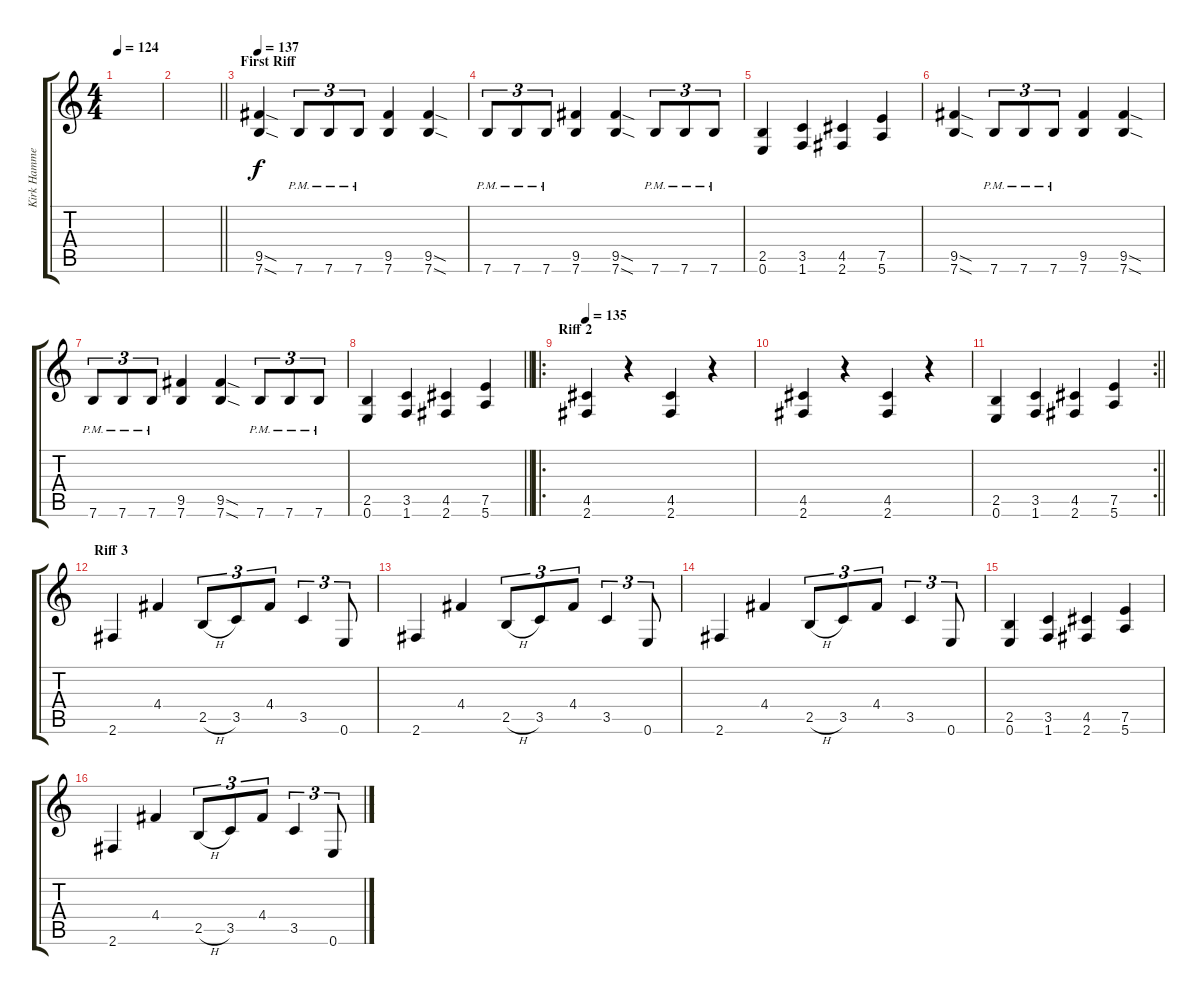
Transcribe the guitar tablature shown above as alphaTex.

\track ("Kirk Hammett Riff" "Kirk Hamme") {instrument distortionguitar}
\staff {score tabs}
\tuning (E4 B3 G3 D3 A2 E2) {hide}
\ts (4 4)
\tempo 124
\clef g2
\ks c
|
\barLineRight lightlight
|
\section ("" "First Riff")
\tempo 137
(9.5{sod} 7.6{sod}).4 7.6{pm}.8{tu (3 2)} 7.6{pm}.8{tu (3 2)} 7.6{pm}.8{tu (3 2)} (9.5 7.6).4 (9.5{sod} 7.6{sod}).4 |
7.6{pm}.8{tu (3 2)} 7.6{pm}.8{tu (3 2)} 7.6{pm}.8{tu (3 2)} (9.5 7.6).4 (9.5{sod} 7.6{sod}).4 7.6{pm}.8{tu (3 2)} 7.6{pm}.8{tu (3 2)} 7.6{pm}.8{tu (3 2)} |
(2.5 0.6).4 (3.5 1.6).4 (4.5 2.6).4 (7.5 5.6).4 |
(9.5{sod} 7.6{sod}).4 7.6{pm}.8{tu (3 2)} 7.6{pm}.8{tu (3 2)} 7.6{pm}.8{tu (3 2)} (9.5 7.6).4 (9.5{sod} 7.6{sod}).4 |
7.6{pm}.8{tu (3 2)} 7.6{pm}.8{tu (3 2)} 7.6{pm}.8{tu (3 2)} (9.5 7.6).4 (9.5{sod} 7.6{sod}).4 7.6{pm}.8{tu (3 2)} 7.6{pm}.8{tu (3 2)} 7.6{pm}.8{tu (3 2)} |
\barLineRight lightlight
(2.5 0.6).4 (3.5 1.6).4 (4.5 2.6).4 (7.5 5.6).4 |
\ro
\section ("" "Riff 2")
\tempo 135
(4.5 2.6).4 r.4 (4.5 2.6).4 r.4 |
(4.5 2.6).4 r.4 (4.5 2.6).4 r.4 |
\rc 2
\barLineRight lightlight
(2.5 0.6).4 (3.5 1.6).4 (4.5 2.6).4 (7.5 5.6).4 |
\section ("" "Riff 3")
2.6.4 4.4.4 2.5{h}.8{tu (3 2)} 3.5.8{tu (3 2)} 4.4.8{tu (3 2)} 3.5.4{tu (3 2)} 0.6.8{tu (3 2)} |
2.6.4 4.4.4 2.5{h}.8{tu (3 2)} 3.5.8{tu (3 2)} 4.4.8{tu (3 2)} 3.5.4{tu (3 2)} 0.6.8{tu (3 2)} |
2.6.4 4.4.4 2.5{h}.8{tu (3 2)} 3.5.8{tu (3 2)} 4.4.8{tu (3 2)} 3.5.4{tu (3 2)} 0.6.8{tu (3 2)} |
(2.5 0.6).4 (3.5 1.6).4 (4.5 2.6).4 (7.5 5.6).4 |
2.6.4 4.4.4 2.5{h}.8{tu (3 2)} 3.5.8{tu (3 2)} 4.4.8{tu (3 2)} 3.5.4{tu (3 2)} 0.6.8{tu (3 2)}
